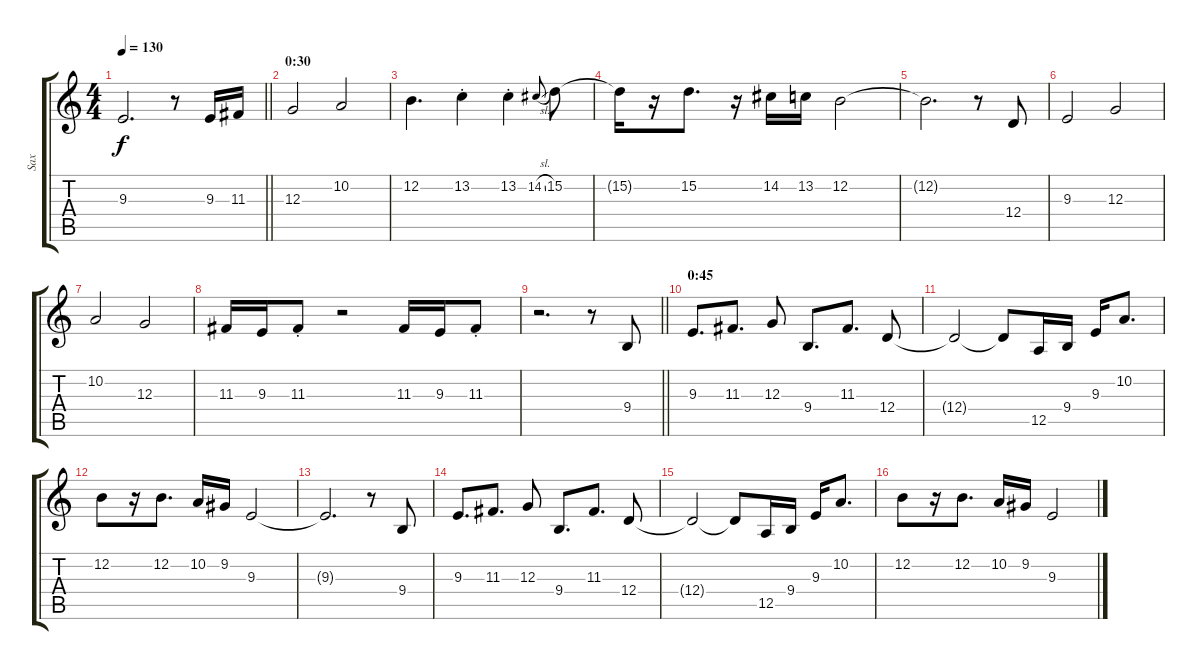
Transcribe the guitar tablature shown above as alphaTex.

\track ("Sax" "Sax") {instrument altosax}
\staff {score tabs}
\tuning (E4 B3 G3 D3 A2 E2) {hide}
\ts (4 4)
\tempo 130
\clef g2
\barLineRight lightlight
\ks c
9.3{t}.2{d dy f} r.8 9.3.16 11.3.16 |
\section ("" "0:30")
12.3.2 10.2.2 |
12.2.4{d} 13.2{st}.4 13.2{st}.4 14.2{sl}.8{gr onbeat} 15.2.8 |
15.2{t}.16 r.16 15.2.8{d} r.16 14.2.16 13.2.16 12.2.2 |
12.2{t}.2{d} r.8 12.4.8 |
9.3.2 12.3.2 |
10.2.2 12.3.2 |
11.3.16 9.3.16 11.3{st}.8 r.2 11.3.16 9.3.16 11.3{st}.8 |
\barLineRight lightlight
r.2{d} r.8 9.4.8 |
\section ("" "0:45")
9.3.8{d} 11.3.8{d} 12.3.8 9.4.8{d} 11.3.8{d} 12.4.8 |
12.4{t}.2 12.4{t}.8 12.5.16 9.4.16 9.3.16 10.2.8{d} |
12.2.8 r.16 12.2.8{d} 10.2.16 9.2.16 9.3.2 |
9.3{t}.2{d} r.8 9.4.8 |
9.3.8{d} 11.3.8{d} 12.3.8 9.4.8{d} 11.3.8{d} 12.4.8 |
12.4{t}.2 12.4{t}.8 12.5.16 9.4.16 9.3.16 10.2.8{d} |
12.2.8 r.16 12.2.8{d} 10.2.16 9.2.16 9.3.2
